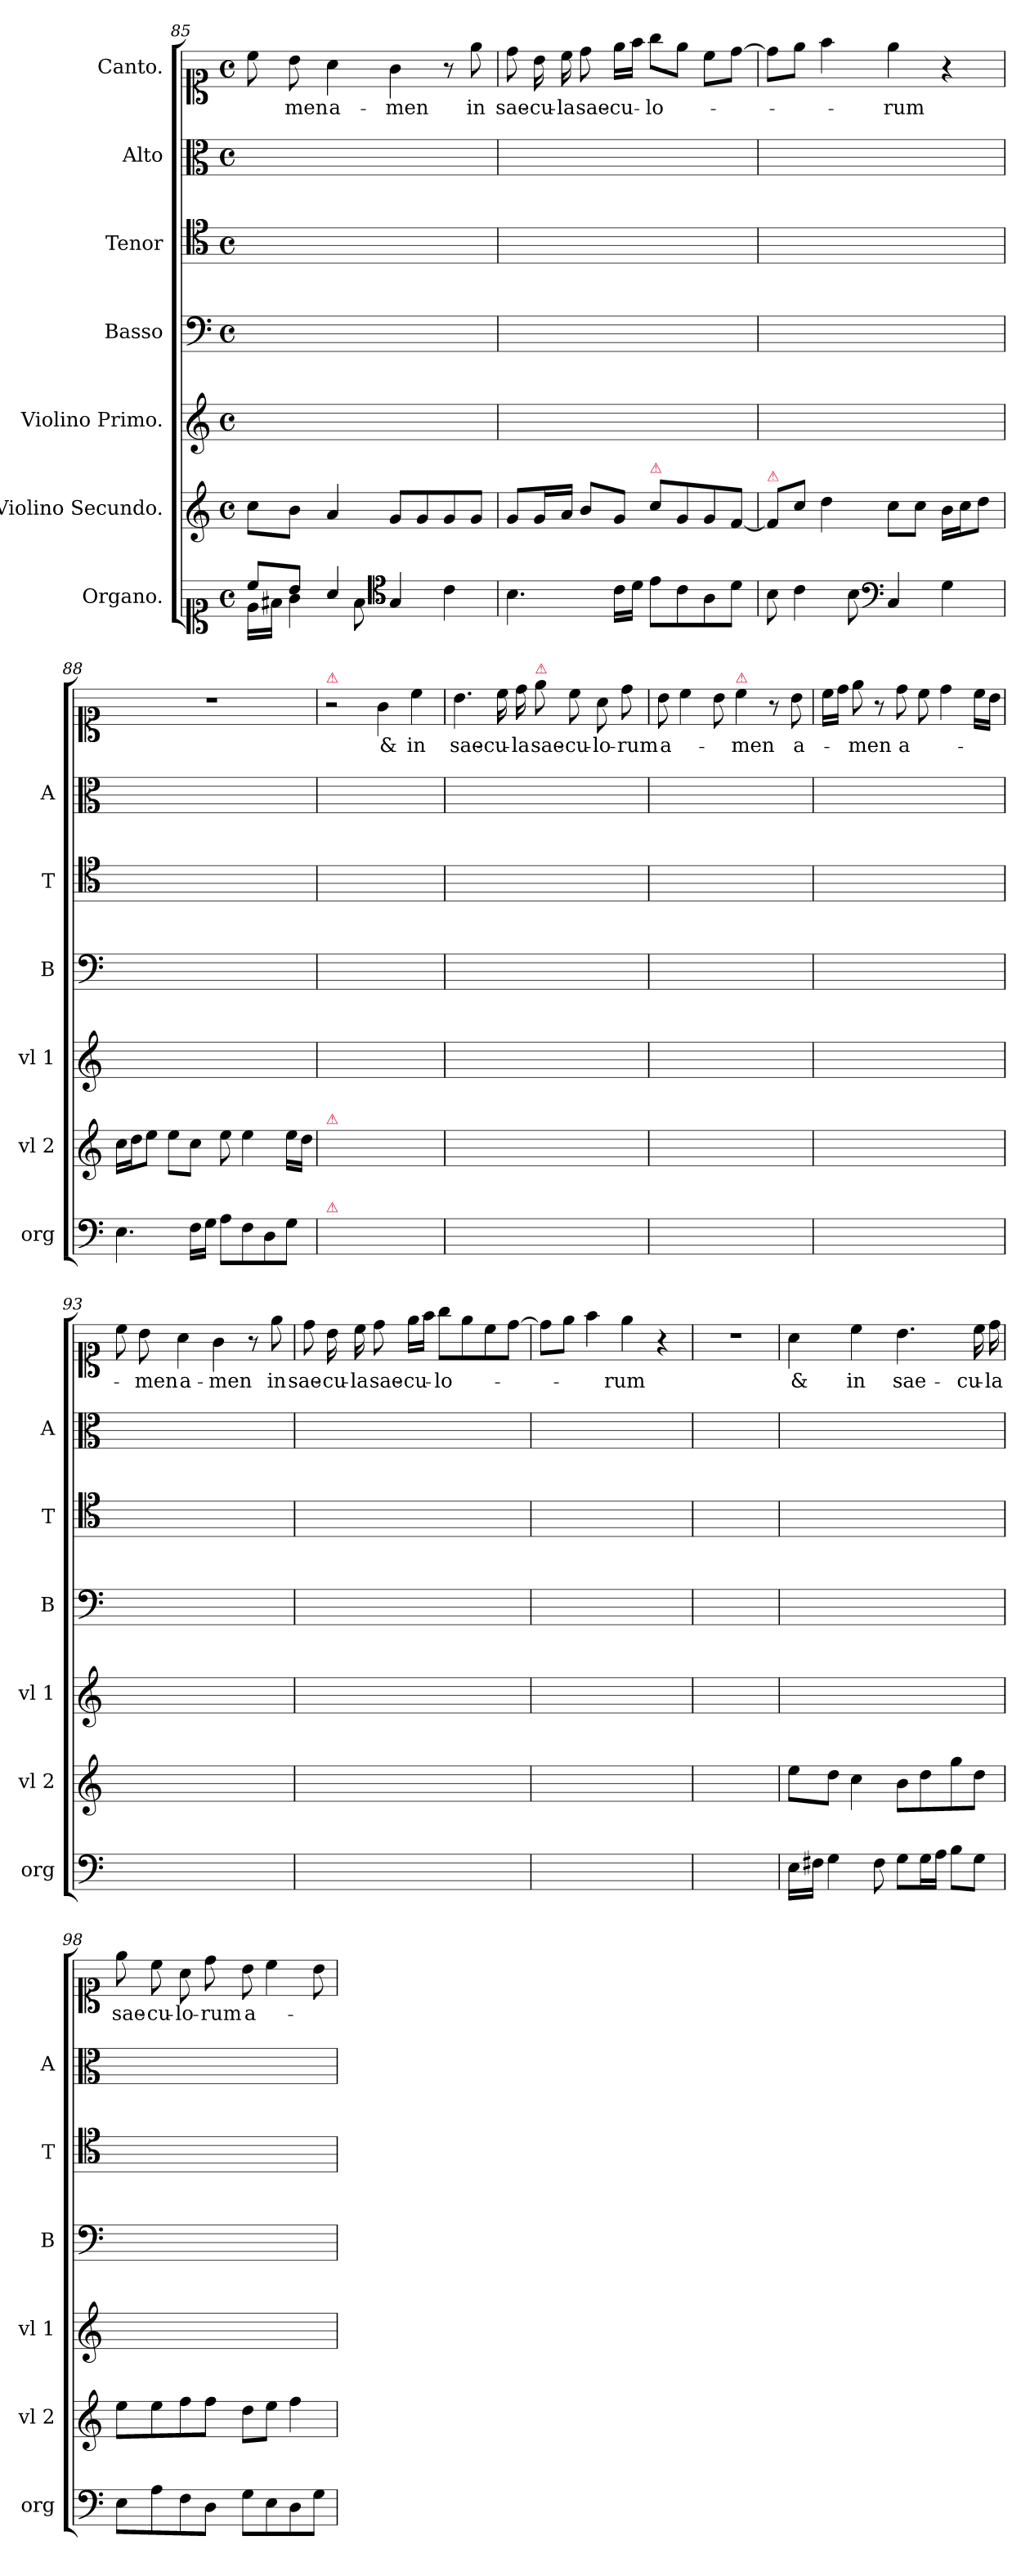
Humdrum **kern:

**kern	**kern	**kern	**kern	**kern	**kern	**kern	**text
*part7	*part6	*part5	*part4	*part3	*part2	*part1	*part1
*staff7	*staff6	*staff5	*staff4	*staff3	*staff2	*staff1	*staff1
*I"Organo.	*I"Violino Secundo.	*I"Violino Primo.	*I"Basso	*I"Tenor	*I"Alto	*I"Canto.	*
*I'org	*I'vl 2	*I'vl 1	*I'B	*I'T	*I'A	*	*
*clefC1	*clefG2	*clefG2	*clefF4	*clefC4	*clefC3	*clefC1	*
*k[]	*k[]	*k[]	*k[]	*k[]	*k[]	*k[]	*
*M4/4	*M4/4	*M4/4	*M4/4	*M4/4	*M4/4	*M4/4	*
*met(c)	*met(c)	*met(c)	*met(c)	*met(c)	*met(c)	*met(c)	*
=85	=85	=85	=85	=85	=85	=85	=85
*^	*	*	*	*	*	*	*
8cc/L	16e\LL	8cc\L	1ryy	1ryy	1ryy	1ryy	8cc\	.
.	16f#X\JJ	.	.	.	.	.	.	.
8b/J	4g\	8b\J	.	.	.	.	8b\	-men
!	!	!	!	!	!	!	!	!LO:LY:i
4a/	.	4a/	.	.	.	.	4a\	a-
.	8f#\	.	.	.	.	.	.	.
*clefC4	*	*	*	*	*	*	*	*
!	!	!	!	!	!	!	!	!LO:LY:i
4G/	2rBByy	8g/L	.	.	.	.	4g\	-men
.	.	8g/	.	.	.	.	.	.
4c\	.	8g/	.	.	.	.	8r	.
.	.	8g/J	.	.	.	.	8ee\	in
*v	*v	*	*	*	*	*	*	*
=86	=86	=86	=86	=86	=86	=86	=86
4.B\	8g/L	1ryy	1ryy	1ryy	1ryy	8dd\	sae-
.	16g/L	.	.	.	.	16b\	-cu-
.	16a/JJ	.	.	.	.	16cc\	-la
.	8b/L	.	.	.	.	8dd\	sae-
16c\LL	8g/J	.	.	.	.	16ee\LL	-cu-
16d\JJ	.	.	.	.	.	16ff\JJ	.
!	!LO:TX:a:color=crimson:t=⚠	!	!	!	!	!	!
8e\L	8cc\L	.	.	.	.	8gg\L	-lo-
8c\	8g/	.	.	.	.	8ee\J	.
8A\	8g/	.	.	.	.	8cc\L	.
8d\J	[8f/J	.	.	.	.	[8dd\J	.
=87	=87	=87	=87	=87	=87	=87	=87
!	!LO:TX:a:color=crimson:t=⚠	!	!	!	!	!	!
8B\	8f/L]	1ryy	1ryy	1ryy	1ryy	8dd\L]	.
4c\	8cc\J	.	.	.	.	8ee\J	.
.	4dd\	.	.	.	.	4ff\	.
8B\	.	.	.	.	.	.	.
*clefF4	*	*	*	*	*	*	*
4C/	8cc\L	.	.	.	.	4ee\	-rum
.	8cc\J	.	.	.	.	.	.
4G\	16b\LL	.	.	.	.	4r	.
.	16cc\J	.	.	.	.	.	.
.	8dd\J	.	.	.	.	.	.
=88	=88	=88	=88	=88	=88	=88	=88
4.E\	16cc\LL	1ryy	1ryy	1ryy	1ryy	1r	.
.	16dd\J	.	.	.	.	.	.
.	8ee\J	.	.	.	.	.	.
.	8ee\L	.	.	.	.	.	.
16F\LL	8cc\J	.	.	.	.	.	.
16G\JJ	.	.	.	.	.	.	.
8A\L	8ee\	.	.	.	.	.	.
8F\	4ee\	.	.	.	.	.	.
8D\	.	.	.	.	.	.	.
8G\J	16ee\LL	.	.	.	.	.	.
.	16dd\JJ	.	.	.	.	.	.
=89	=89	=89	=89	=89	=89	=89	=89
!	!	!	!	!	!	!LO:TX:a:color=crimson:t=⚠	!
!	!LO:TX:a:color=crimson:t=⚠	!	!	!	!	!	!
!LO:TX:a:color=crimson:t=⚠	!	!	!	!	!	!	!
1ryy	1ryy	1ryy	1ryy	1ryy	1ryy	2r	.
.	.	.	.	.	.	4g\	&
.	.	.	.	.	.	4cc\	in
=90	=90	=90	=90	=90	=90	=90	=90
1ryy	1ryy	1ryy	1ryy	1ryy	1ryy	4.b\	sae-
.	.	.	.	.	.	16cc\	-cu-
.	.	.	.	.	.	16dd\	-la
!	!	!	!	!	!	!LO:TX:a:color=crimson:t=⚠	!
.	.	.	.	.	.	8ee\	sae-
.	.	.	.	.	.	8cc\	-cu-
.	.	.	.	.	.	8a\	-lo-
.	.	.	.	.	.	8dd\	-rum
=91	=91	=91	=91	=91	=91	=91	=91
1ryy	1ryy	1ryy	1ryy	1ryy	1ryy	8b\	a-
.	.	.	.	.	.	4cc\	.
.	.	.	.	.	.	8b\	.
!	!	!	!	!	!	!LO:TX:a:color=crimson:t=⚠	!
.	.	.	.	.	.	4cc\	-men
.	.	.	.	.	.	8r	.
.	.	.	.	.	.	8b\	a-
=92	=92	=92	=92	=92	=92	=92	=92
1ryy	1ryy	1ryy	1ryy	1ryy	1ryy	16cc\LL	.
.	.	.	.	.	.	16dd\JJ	.
.	.	.	.	.	.	8ee\	-men
.	.	.	.	.	.	8r	.
.	.	.	.	.	.	8dd\	a-
.	.	.	.	.	.	8cc\	.
.	.	.	.	.	.	4dd\	.
.	.	.	.	.	.	16cc\LL	.
.	.	.	.	.	.	16b\JJ	.
=93	=93	=93	=93	=93	=93	=93	=93
1ryy	1ryy	1ryy	1ryy	1ryy	1ryy	8cc\	.
.	.	.	.	.	.	8b\	-men
.	.	.	.	.	.	4a\	a-
.	.	.	.	.	.	4g\	-men
.	.	.	.	.	.	8r	.
.	.	.	.	.	.	8ee\	in
=94	=94	=94	=94	=94	=94	=94	=94
1ryy	1ryy	1ryy	1ryy	1ryy	1ryy	8dd\	sae-
.	.	.	.	.	.	16b\	-cu-
.	.	.	.	.	.	16cc\	-la
.	.	.	.	.	.	8dd\	sae-
.	.	.	.	.	.	16ee\LL	-cu-
.	.	.	.	.	.	16ff\JJ	.
.	.	.	.	.	.	8gg\L	-lo-
.	.	.	.	.	.	8ee\	.
.	.	.	.	.	.	8cc\	.
.	.	.	.	.	.	[8dd\J	.
=95	=95	=95	=95	=95	=95	=95	=95
1ryy	1ryy	1ryy	1ryy	1ryy	1ryy	8dd\L]	.
.	.	.	.	.	.	8ee\J	.
.	.	.	.	.	.	4ff\	.
.	.	.	.	.	.	4ee\	-rum
.	.	.	.	.	.	4r	.
=96	=96	=96	=96	=96	=96	=96	=96
1ryy	1ryy	1ryy	1ryy	1ryy	1ryy	1r	.
=97	=97	=97	=97	=97	=97	=97	=97
16E\LL	8ee\L	1ryy	1ryy	1ryy	1ryy	4a\	&
16F#X\JJ	.	.	.	.	.	.	.
4G\	8dd\J	.	.	.	.	.	.
.	4cc\	.	.	.	.	4cc\	in
8F#\	.	.	.	.	.	.	.
8G\L	8b\L	.	.	.	.	4.b\	sae-
16G\L	8dd\	.	.	.	.	.	.
16A\JJ	.	.	.	.	.	.	.
8B\L	8gg\	.	.	.	.	.	.
8G\J	8dd\J	.	.	.	.	16cc\	-cu-
.	.	.	.	.	.	16dd\	-la
=98	=98	=98	=98	=98	=98	=98	=98
8E\L	8ee\L	1ryy	1ryy	1ryy	1ryy	8ee\	sae-
8A\	8ee\	.	.	.	.	8cc\	-cu-
8F\	8ff\	.	.	.	.	8a\	-lo-
8D\J	8ff\J	.	.	.	.	8dd\	-rum
8G\L	8dd\L	.	.	.	.	8b\	a-
8E\	8ee\J	.	.	.	.	4cc\	.
8D\	4ff\	.	.	.	.	.	.
8G\J	.	.	.	.	.	8b\	.
=	=	=	=	=	=	=	=
*-	*-	*-	*-	*-	*-	*-	*-
